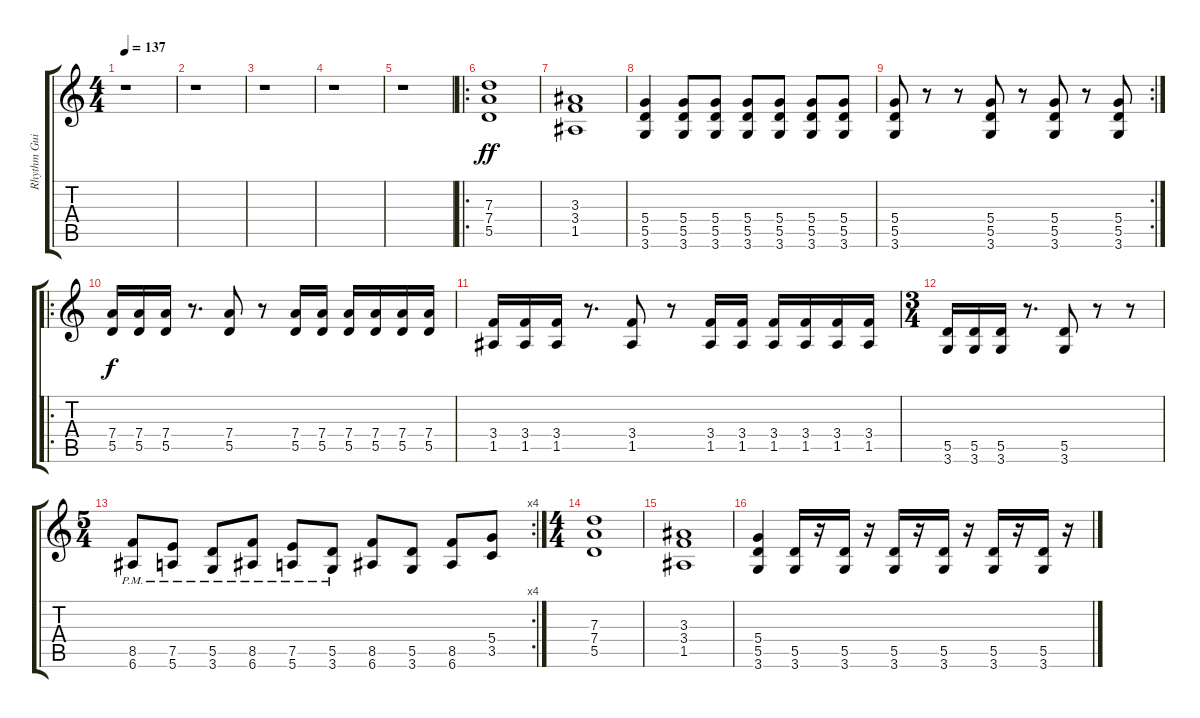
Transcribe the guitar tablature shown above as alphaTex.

\track ("Rhythm Guitar" "Rhythm Gui") {instrument distortionguitar}
\staff {score tabs}
\tuning (E4 B3 G3 D3 A2 E2) {hide}
\ts (4 4)
\tempo 137
\clef g2
\ks c
r.1{dy f} |
r.1 |
r.1 |
r.1 |
r.1 |
\ro
(7.3 7.4 5.5).1{dy ff} |
(3.3 3.4 1.5).1 |
(5.4 5.5 3.6).4 (5.4 5.5 3.6).8 (5.4 5.5 3.6).8 (5.4 5.5 3.6).8 (5.4 5.5 3.6).8 (5.4 5.5 3.6).8 (5.4 5.5 3.6).8 |
\rc 2
(5.4 5.5 3.6).8 r.8 r.8 (5.4 5.5 3.6).8 r.8 (5.4 5.5 3.6).8 r.8 (5.4 5.5 3.6).8 |
\ro
(7.4 5.5).16{dy f} (7.4 5.5).16 (7.4 5.5).16 r.8{d} (7.4 5.5).8 r.8 (7.4 5.5).16 (7.4 5.5).16 (7.4 5.5).16 (7.4 5.5).16 (7.4 5.5).16 (7.4 5.5).16 |
(3.4 1.5).16 (3.4 1.5).16 (3.4 1.5).16 r.8{d} (3.4 1.5).8 r.8 (3.4 1.5).16 (3.4 1.5).16 (3.4 1.5).16 (3.4 1.5).16 (3.4 1.5).16 (3.4 1.5).16 |
\ts (3 4)
(5.5 3.6).16 (5.5 3.6).16 (5.5 3.6).16 r.8{d} (5.5 3.6).8 r.8 r.8 |
\rc 4
\ts (5 4)
(8.5{pm} 6.6{pm}).8 (7.5{pm} 5.6{pm}).8 (5.5{pm} 3.6{pm}).8 (8.5{pm} 6.6{pm}).8 (7.5{pm} 5.6{pm}).8 (5.5{pm} 3.6{pm}).8 (8.5 6.6).8 (5.5 3.6).8 (8.5 6.6).8 (5.4 3.5).8 |
\ts (4 4)
(7.3 7.4 5.5).1 |
(3.3 3.4 1.5).1 |
(5.4 5.5 3.6).4 (5.5 3.6).16 r.16 (5.5 3.6).16 r.16 (5.5 3.6).16 r.16 (5.5 3.6).16 r.16 (5.5 3.6).16 r.16 (5.5 3.6).16 r.16
